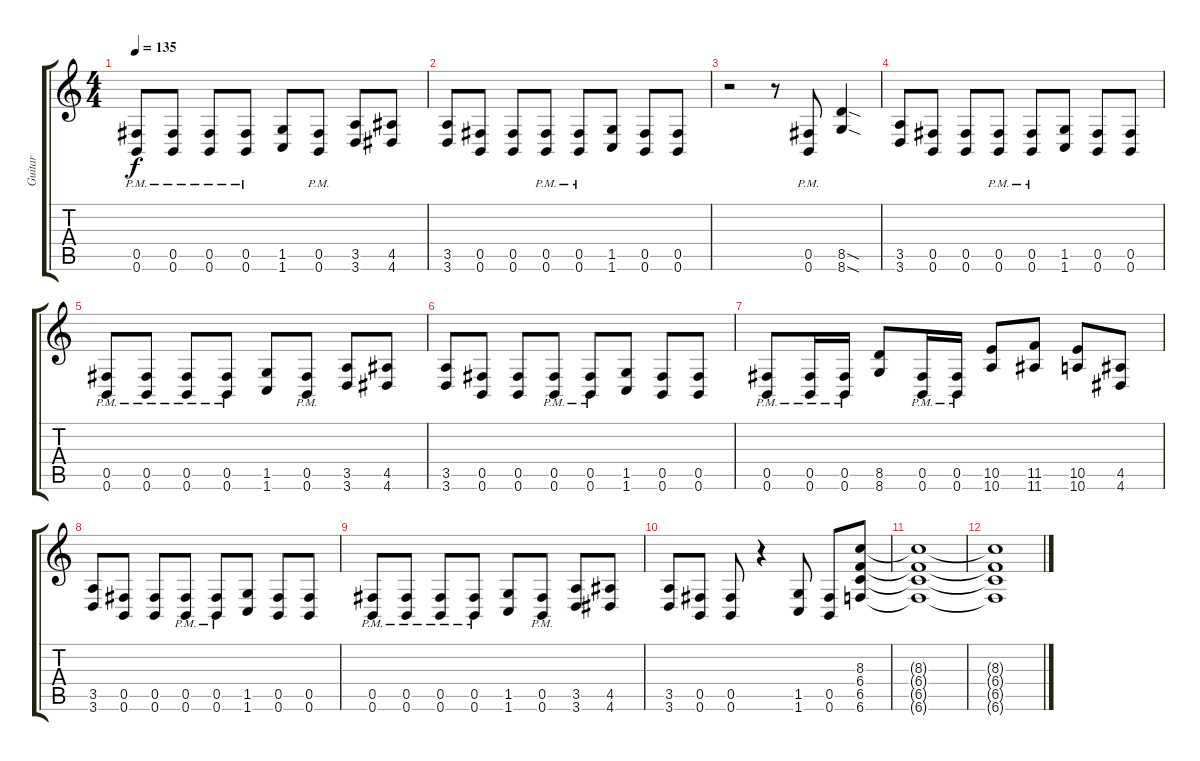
\track ("Guitar" "Guitar") {instrument distortionguitar}
\staff {score tabs}
\tuning (Db4 Ab3 E3 B2 Gb2 B1) {hide}
\ts (4 4)
\tempo 135
\clef g2
\ks c
(0.5{pm} 0.6{pm}).8{dy f} (0.5{pm} 0.6{pm}).8 (0.5{pm} 0.6{pm}).8 (0.5{pm} 0.6{pm}).8 (1.5 1.6).8 (0.5{pm} 0.6{pm}).8 (3.5 3.6).8 (4.5 4.6).8 |
(3.5 3.6).8 (0.5 0.6).8 (0.5 0.6).8 (0.5{pm} 0.6{pm}).8 (0.5{pm} 0.6{pm}).8 (1.5 1.6).8 (0.5 0.6).8 (0.5 0.6).8 |
r.2 r.8 (0.5{pm} 0.6{pm}).8 (8.5{sod} 8.6{sod}).4 |
(3.5 3.6).8 (0.5 0.6).8 (0.5 0.6).8 (0.5{pm} 0.6{pm}).8 (0.5{pm} 0.6{pm}).8 (1.5 1.6).8 (0.5 0.6).8 (0.5 0.6).8 |
(0.5{pm} 0.6{pm}).8 (0.5{pm} 0.6{pm}).8 (0.5{pm} 0.6{pm}).8 (0.5{pm} 0.6{pm}).8 (1.5 1.6).8 (0.5{pm} 0.6{pm}).8 (3.5 3.6).8 (4.5 4.6).8 |
(3.5 3.6).8 (0.5 0.6).8 (0.5 0.6).8 (0.5{pm} 0.6{pm}).8 (0.5{pm} 0.6{pm}).8 (1.5 1.6).8 (0.5 0.6).8 (0.5 0.6).8 |
(0.5{pm} 0.6{pm}).8 (0.5{pm} 0.6{pm}).16 (0.5{pm} 0.6{pm}).16 (8.5 8.6).8 (0.5{pm} 0.6{pm}).16 (0.5{pm} 0.6{pm}).16 (10.5 10.6).8 (11.5 11.6).8 (10.5 10.6).8 (4.5 4.6).8 |
(3.5 3.6).8 (0.5 0.6).8 (0.5 0.6).8 (0.5{pm} 0.6{pm}).8 (0.5{pm} 0.6{pm}).8 (1.5 1.6).8 (0.5 0.6).8 (0.5 0.6).8 |
(0.5{pm} 0.6{pm}).8 (0.5{pm} 0.6{pm}).8 (0.5{pm} 0.6{pm}).8 (0.5{pm} 0.6{pm}).8 (1.5 1.6).8 (0.5{pm} 0.6{pm}).8 (3.5 3.6).8 (4.5 4.6).8 |
(3.5 3.6).8 (0.5 0.6).8 (0.5 0.6).8 r.4 (1.5 1.6).8 (0.5 0.6).8 (8.3 6.4 6.5 6.6).8 |
(8.3{t} 6.4{t} 6.5{t} 6.6{t}).1 |
(8.3{t} 6.4{t} 6.5{t} 6.6{t}).1
